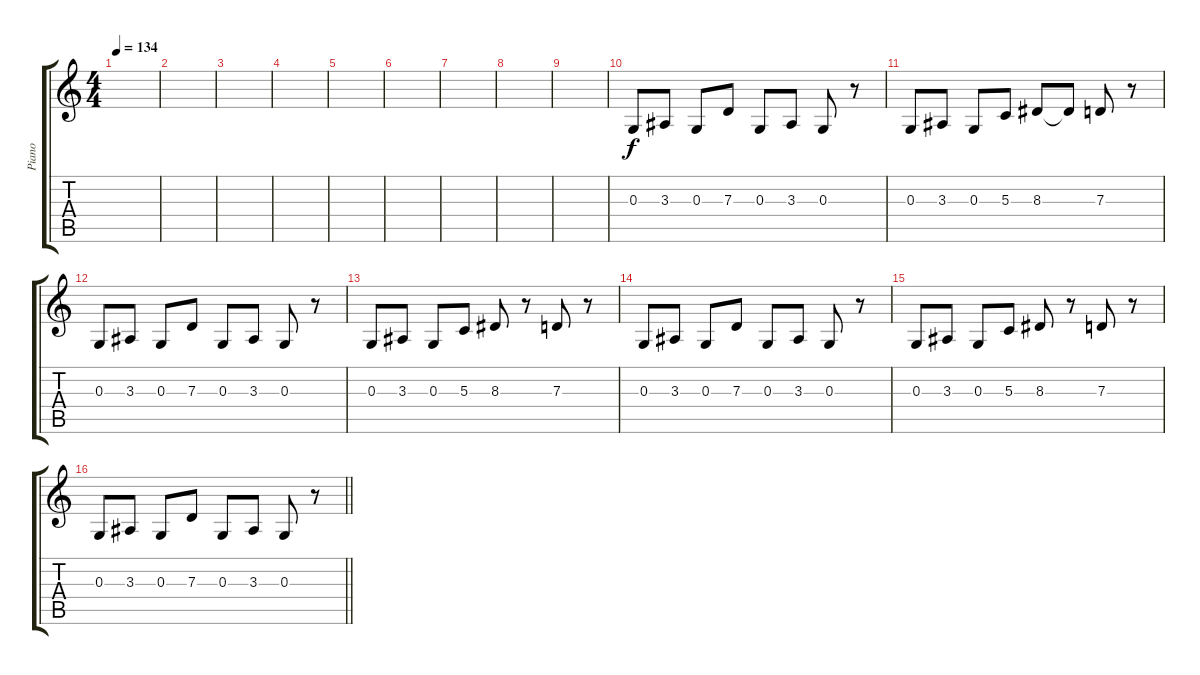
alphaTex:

\track ("Piano" "Piano") {instrument brightacousticpiano}
\staff {score tabs}
\tuning (E4 B3 G3 D3 A2 E2) {hide}
\ts (4 4)
\tempo 134
\clef g2
\ks c
|
|
|
|
|
|
|
|
|
0.3.8{volume 0} 3.3.8{volume 14} 0.3.8 7.3.8 0.3.8 3.3.8 0.3.8 r.8 |
0.3.8 3.3.8 0.3.8 5.3.8 8.3.8 8.3{t}.8 7.3.8 r.8 |
0.3.8 3.3.8 0.3.8 7.3.8 0.3.8 3.3.8 0.3.8 r.8 |
0.3.8 3.3.8 0.3.8 5.3.8 8.3.8 r.8 7.3.8 r.8 |
0.3.8 3.3.8 0.3.8 7.3.8 0.3.8 3.3.8 0.3.8 r.8 |
0.3.8 3.3.8 0.3.8 5.3.8 8.3.8 r.8 7.3.8 r.8 |
\barLineRight lightlight
0.3.8 3.3.8 0.3.8 7.3.8 0.3.8 3.3.8 0.3.8 r.8
